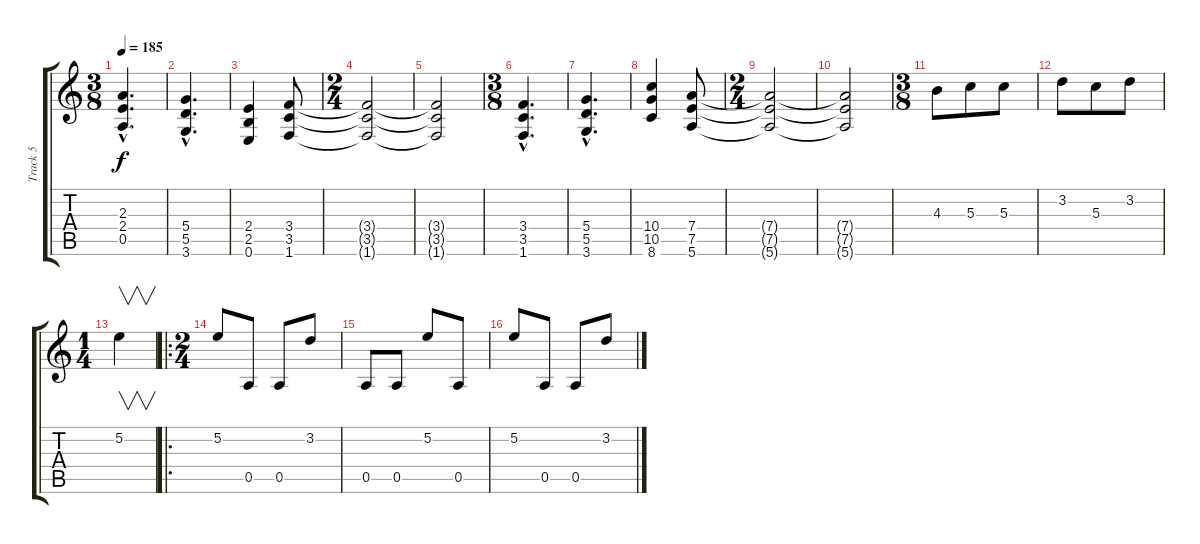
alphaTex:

\track ("Track 5" "Track 5") {instrument distortionguitar}
\staff {score tabs}
\tuning (E4 B3 G3 D3 A2 E2) {hide}
\ts (3 8)
\tempo 185
\clef g2
\ks c
(2.3{hac} 2.4{hac} 0.5{hac}).4{d dy f} |
(5.4{hac} 5.5{hac} 3.6{hac}).4{d} |
(2.4 2.5 0.6).4 (3.4 3.5 1.6).8 |
\ts (2 4)
(3.4{t} 3.5{t} 1.6{t}).2 |
(3.4{t} 3.5{t} 1.6{t}).2 |
\ts (3 8)
(3.4{hac} 3.5{hac} 1.6{hac}).4{d} |
(5.4{hac} 5.5{hac} 3.6{hac}).4{d} |
(10.4 10.5 8.6).4 (7.4 7.5 5.6).8 |
\ts (2 4)
(7.4{t} 7.5{t} 5.6{t}).2 |
(7.4{t} 7.5{t} 5.6{t}).2 |
\ts (3 8)
4.3.8 5.3.8 5.3.8 |
3.2.8 5.3.8 3.2.8 |
\ts (1 4)
5.2.4{v} |
\ro
\ts (2 4)
5.2.8 0.5.8 0.5.8 3.2.8 |
0.5.8 0.5.8 5.2.8 0.5.8 |
5.2.8 0.5.8 0.5.8 3.2.8
